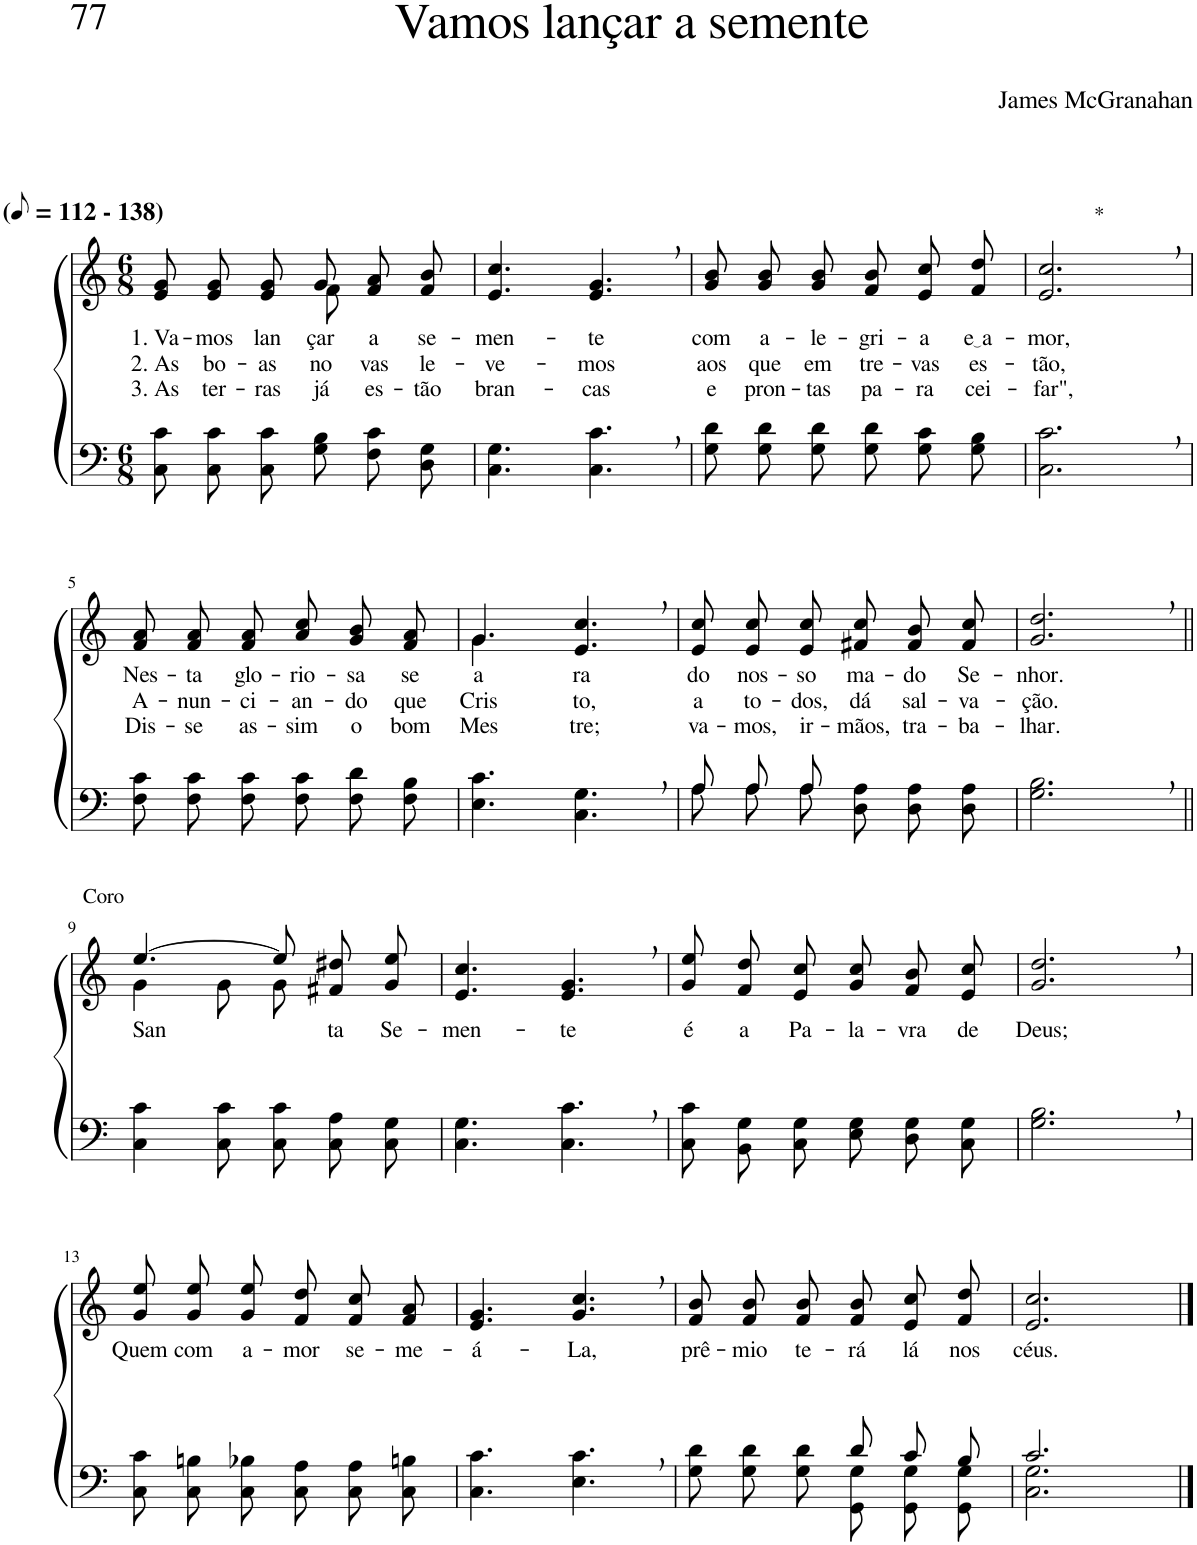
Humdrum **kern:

**kern	**kern	**text	**text	**text
*part2	*part1	*part1	*part1	*part1
*staff2	*staff1	*staff1	*staff1	*staff1
*I"Parte III e IV	*I"Parte I e II	*	*	*
*clefF4	*clefG2	*	*	*
*Trd1c2	*Trd1c2	*	*	*
*k[]	*k[]	*	*	*
*M6/8	*M6/8	*	*	*
*MM56	*MM56	*	*	*
=1	=1	=1	=1	=1
!	!LO:TX:a:B:t=(	!	!	!
!	!LO:TX:a:B:t=- 138)	!	!	!
!	!	!LO:LY:b	!LO:LY:b	!LO:LY:b
*	*^	*	*	*
8C\ 8c\L	8e/ 8g/L	4.ryy	1. Va-	2. As	3. As
!	!	!	!LO:LY:b	!LO:LY:b	!LO:LY:b
8C\ 8c\	8e/ 8g/	.	-mos	bo-	ter-
!	!	!	!LO:LY:b	!LO:LY:b	!LO:LY:b
8C\ 8c\J	8e/ 8g/J	.	lan-	-as	-ras
!	!	!	!LO:LY:b	!LO:LY:b	!LO:LY:b
8G\ 8B\L	8g/L	8f\	-çar	no-	já
!	!	!	!LO:LY:b	!LO:LY:b	!LO:LY:b
8F\ 8c\	8f/ 8a/	4ryy	a	-vas	es-
!	!	!	!LO:LY:b	!LO:LY:b	!LO:LY:b
8D\ 8G\J	8f/ 8b/J	.	se-	le-	-tão
*	*v	*v	*	*	*
=2	=2	=2	=2	=2
!	!	!LO:LY:b	!LO:LY:b	!LO:LY:b
4.C\ 4.G\	4.e/ 4.cc/	-men-	-ve-	bran-
!	!	!LO:LY:b	!LO:LY:b	!LO:LY:b
4.C\, 4.c\,	4.e/, 4.g/,	-te	-mos	-cas
=3	=3	=3	=3	=3
!	!	!LO:LY:b	!LO:LY:b	!LO:LY:b
8G\ 8d\L	8g/ 8b/L	com	aos	e
!	!	!LO:LY:b	!LO:LY:b	!LO:LY:b
8G\ 8d\	8g/ 8b/	a-	que	pron-
!	!	!LO:LY:b	!LO:LY:b	!LO:LY:b
8G\ 8d\J	8g/ 8b/J	-le-	em	-tas
!	!	!LO:LY:b	!LO:LY:b	!LO:LY:b
8G\ 8d\L	8f/ 8b/L	-gri-	tre-	pa-
!	!	!LO:LY:b	!LO:LY:b	!LO:LY:b
8G\ 8c\	8e/ 8cc/	-a	-vas	-ra
!	!	!LO:LY:b	!LO:LY:b	!LO:LY:b
8G\ 8B\J	8f/ 8dd/J	e a	es-	cei-
=4	=4	=4	=4	=4
!	!LO:TX:a:t=*	!	!	!
!	!	!LO:LY:b	!LO:LY:b	!LO:LY:b
2.C\, 2.c\,	2.e/, 2.cc/,	-mor,	-tão,	-far",
!!LO:LB:g=z
=5	=5	=5	=5	=5
!	!	!LO:LY:b	!LO:LY:b	!LO:LY:b
8F\ 8c\L	8f/ 8a/L	Nes-	A-	Dis-
!	!	!LO:LY:b	!LO:LY:b	!LO:LY:b
8F\ 8c\	8f/ 8a/	-ta	-nun-	-se
!	!	!LO:LY:b	!LO:LY:b	!LO:LY:b
8F\ 8c\J	8f/ 8a/J	glo-	-ci-	as-
!	!	!LO:LY:b	!LO:LY:b	!LO:LY:b
8F\ 8c\L	8a/ 8cc/L	-rio-	-an-	-sim
!	!	!LO:LY:b	!LO:LY:b	!LO:LY:b
8F\ 8d\	8g/ 8b/	-sa	-do	o
!	!	!LO:LY:b	!LO:LY:b	!LO:LY:b
8F\ 8B\J	8f/ 8a/J	se-	que	bom
=6	=6	=6	=6	=6
*	*^	*	*	*
!	!	!	!LO:LY:b	!LO:LY:b	!LO:LY:b
4.E\ 4.c\	4.g/	4.g\	-a-	Cris-	Mes-
!	!	!	!LO:LY:b	!LO:LY:b	!LO:LY:b
4.C\, 4.G\,	4.e/, 4.cc/,	4.ryy	-ra	-to,	-tre;
=7	=7	=7	=7	=7	=7
*^	*	*	*	*	*
!	!	!	!	!LO:LY:b	!LO:LY:b	!LO:LY:b
*	*	*v	*v	*	*	*
8A/L	8A\L	8e/ 8cc/L	do	a	va-
!	!	!	!LO:LY:b	!LO:LY:b	!LO:LY:b
8A/	8A\	8e/ 8cc/	nos-	to-	-mos,
!	!	!	!LO:LY:b	!LO:LY:b	!LO:LY:b
8A/J	8A\J	8e/ 8cc/J	-so	-dos,	ir-
!	!	!	!LO:LY:b	!LO:LY:b	!LO:LY:b
4.ryy	8D\ 8A\L	8f#X/ 8cc/L	ma-	dá	-mãos,
!	!	!	!LO:LY:b	!LO:LY:b	!LO:LY:b
.	8D\ 8A\	8f#/ 8b/	-do	sal-	tra-
!	!	!	!LO:LY:b	!LO:LY:b	!LO:LY:b
.	8D\ 8A\J	8f#/ 8cc/J	Se-	-va-	-ba-
=8	=8	=8	=8	=8	=8
!	!	!	!LO:LY:b	!LO:LY:b	!LO:LY:b
*v	*v	*	*	*	*
2.G\, 2.B\,	2.g/, 2.dd/,	-nhor.	-ção.	-lhar.
!!LO:LB:g=z
=9||	=9||	=9||	=9||	=9||
*	*^	*	*	*
!	!LO:TX:a:t=Coro	!	!	!	!
!	!	!	!LO:LY:b	!	!
4C\ 4c\	[4.ee/	4g\	San-	.	.
8C\ 8c\	.	8g\L	.	.	.
8C\ 8c\L	8ee\L]	8g\J	.	.	.
!	!	!	!LO:LY:b	!	!
8C\ 8A\	8f#X\ 8dd#X\	4ryy	-ta	.	.
!	!	!	!LO:LY:b	!	!
8C\ 8G\J	8g\ 8ee\J	.	Se-	.	.
*	*v	*v	*	*	*
=10	=10	=10	=10	=10
!	!	!LO:LY:b	!	!
4.C\ 4.G\	4.e/ 4.cc/	-men-	.	.
!	!	!LO:LY:b	!	!
4.C\, 4.c\,	4.e/, 4.g/,	-te	.	.
=11	=11	=11	=11	=11
!	!	!LO:LY:b	!	!
8C\ 8c\L	8g/ 8ee/L	é	.	.
!	!	!LO:LY:b	!	!
8BB\ 8G\	8f/ 8dd/	a	.	.
!	!	!LO:LY:b	!	!
8C\ 8G\J	8e/ 8cc/J	Pa-	.	.
!	!	!LO:LY:b	!	!
8E\ 8G\L	8g/ 8cc/L	-la-	.	.
!	!	!LO:LY:b	!	!
8D\ 8G\	8f/ 8b/	-vra	.	.
!	!	!LO:LY:b	!	!
8C\ 8G\J	8e/ 8cc/J	de	.	.
=12	=12	=12	=12	=12
!	!	!LO:LY:b	!	!
2.G\, 2.B\,	2.g/, 2.dd/,	Deus;	.	.
!!LO:LB:g=z
=13	=13	=13	=13	=13
!	!	!LO:LY:b	!	!
8C\ 8c\L	8g\ 8ee\L	Quem	.	.
!	!	!LO:LY:b	!	!
8C\ 8Bn\	8g\ 8ee\	com	.	.
!	!	!LO:LY:b	!	!
8C\ 8B-X\J	8g\ 8ee\J	a-	.	.
!	!	!LO:LY:b	!	!
8C\ 8A\L	8f/ 8dd/L	-mor	.	.
!	!	!LO:LY:b	!	!
8C\ 8A\	8f/ 8cc/	se-	.	.
!	!	!LO:LY:b	!	!
8C\ 8Bn\J	8f/ 8a/J	-me-	.	.
=14	=14	=14	=14	=14
!	!	!LO:LY:b	!	!
4.C\ 4.c\	4.e/ 4.g/	-á-	.	.
!	!	!LO:LY:b	!	!
4.E\, 4.c\,	4.g/, 4.cc/,	-La,	.	.
=15	=15	=15	=15	=15
*^	*	*	*	*
!	!	!	!LO:LY:b	!	!
4.ryy	8G\ 8d\L	8f/ 8b/L	prê-	.	.
!	!	!	!LO:LY:b	!	!
.	8G\ 8d\	8f/ 8b/	-mio	.	.
!	!	!	!LO:LY:b	!	!
.	8G\ 8d\J	8f/ 8b/J	te-	.	.
!	!	!	!LO:LY:b	!	!
8d/L	8GG/ 8G/L	8f/ 8b/L	-rá	.	.
!	!	!	!LO:LY:b	!	!
8c/	8GG/ 8G/	8e/ 8cc/	lá	.	.
!	!	!	!LO:LY:b	!	!
8B/J	8GG/ 8G/J	8f/ 8dd/J	nos	.	.
=16	=16	=16	=16	=16	=16
!	!	!	!LO:LY:b	!	!
2.c/	2.C\ 2.G\	2.e/ 2.cc/	céus.	.	.
*v	*v	*	*	*	*
==	==	==	==	==
*-	*-	*-	*-	*-
